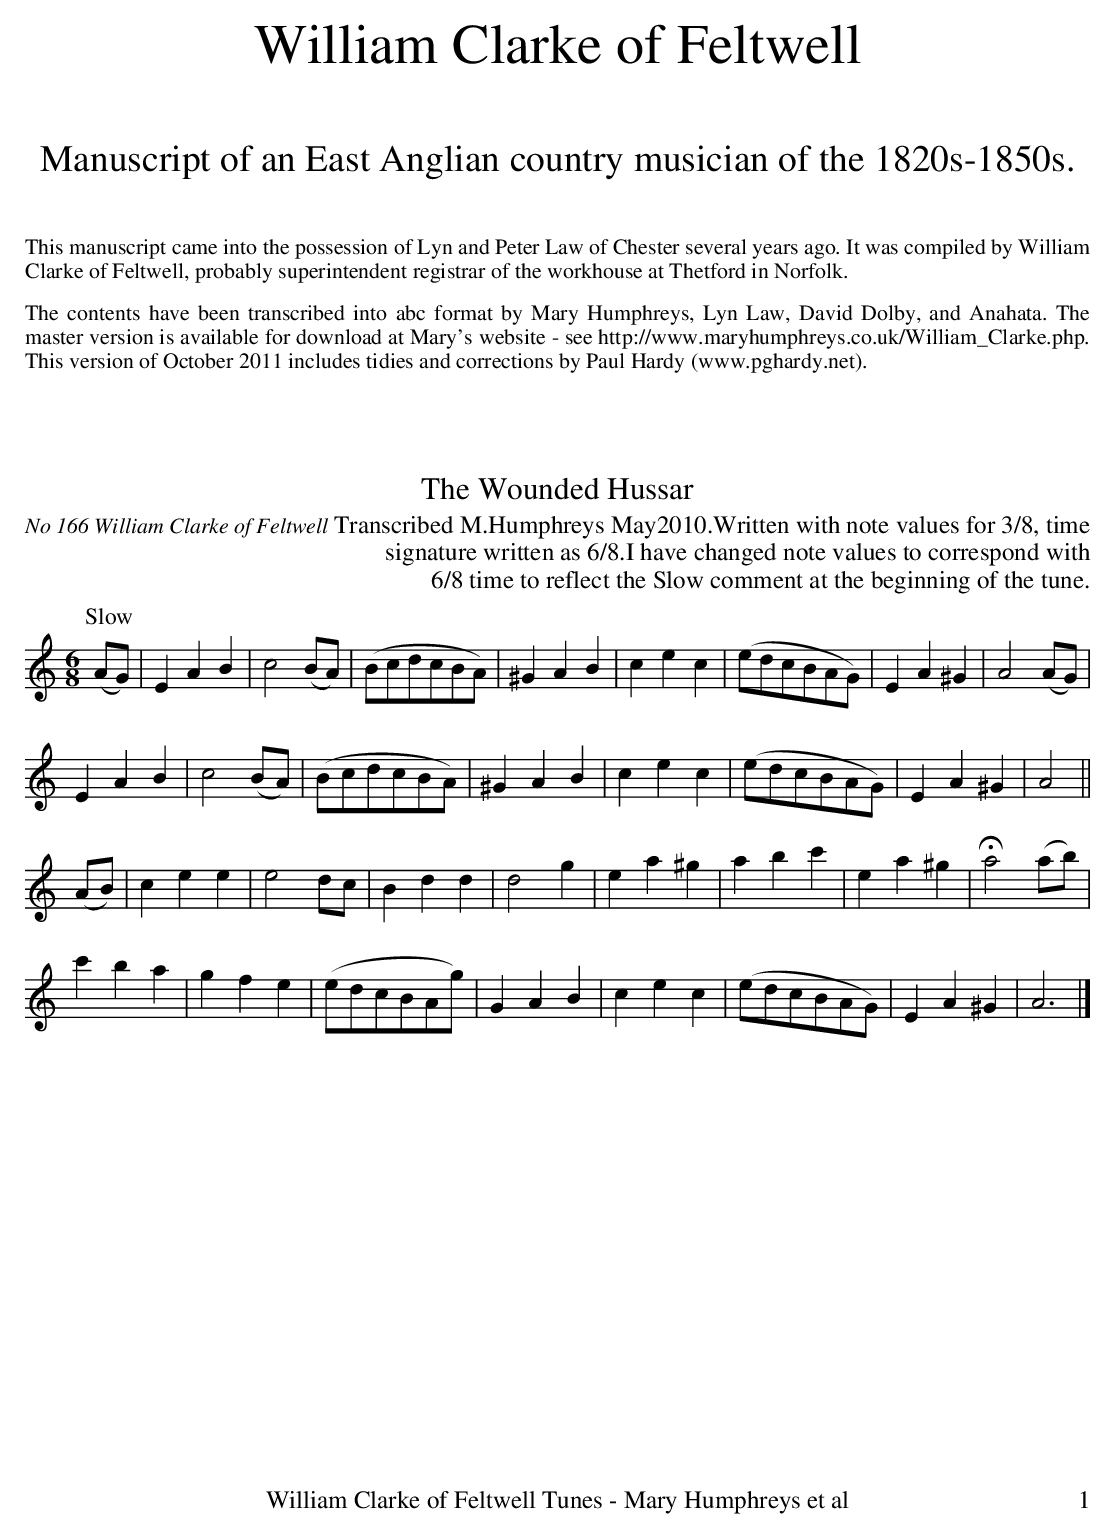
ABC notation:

X:1
T:The Wounded Hussar
O:No 166 William Clarke of Feltwell
M:6/8
L:1/8
K:Am
P:Slow
(AG)|E2A2B2|c4(BA)|(BcdcBA)|^G2A2B2|c2e2c2|(edcBAG)|E2A2^G2|A4 (AG)|
E2A2B2|c4(BA)|(BcdcBA)|^G2 A2 B2|c2e2c2|(edcBAG)|E2A2 ^G2|A4||
(AB)|c2e2e2|e4 dc|B2d2d2|d4g2|e2a2^g2|a2b2c'2|e2a2^g2|!fermata! a4 (ab)|
c'2b2a2|g2f2e2|(edcBAg)|G2A2B2|c2e2c2|(edcBAG)|E2A2^G2|A6|]
